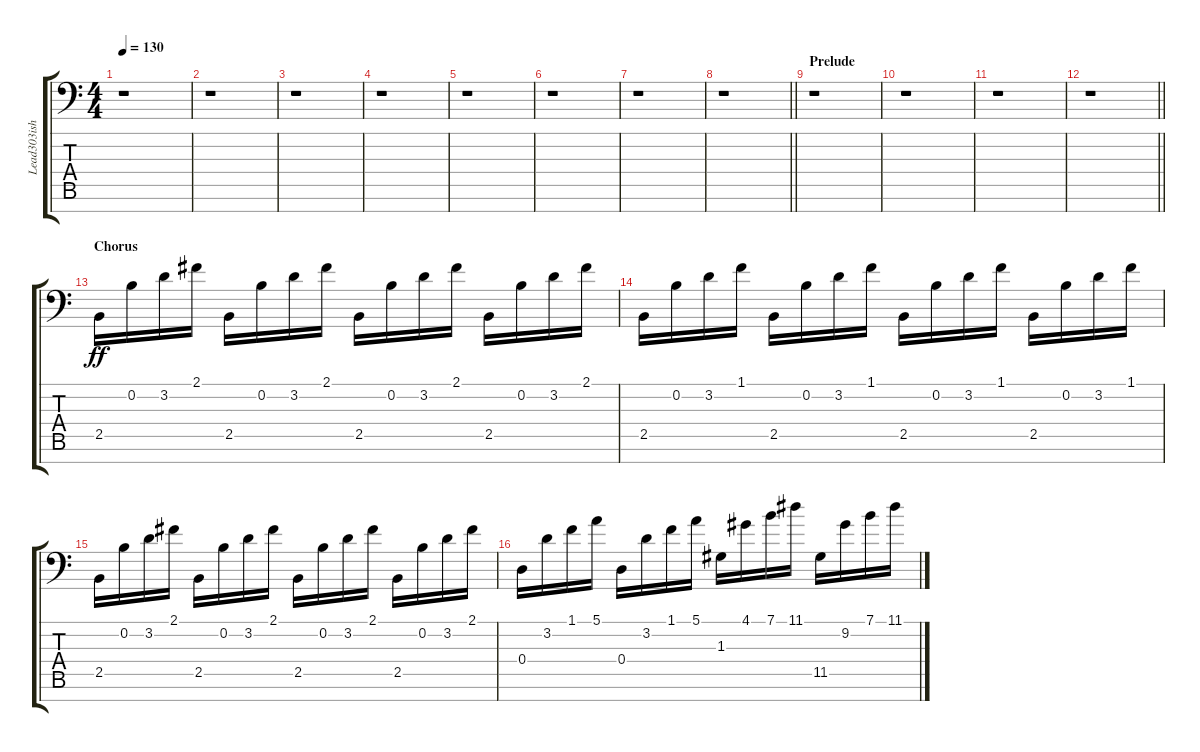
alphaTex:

\track ("Lead303ish" "Lead303ish") {instrument lead8bassandlead}
\staff {score tabs}
\tuning (E4 B3 G3 D3 A2 E2 C-1) {hide}
\ts (4 4)
\tempo 130
\clef f4
\ks c
r.1{dy ff} |
r.1 |
r.1 |
r.1 |
r.1 |
r.1 |
r.1 |
\barLineRight lightlight
r.1 |
\section ("" "Prelude")
r.1 |
r.1 |
r.1 |
\barLineRight lightlight
r.1 |
\section ("" "Chorus")
2.5.16 0.2.16 3.2.16 2.1.16 2.5.16 0.2.16 3.2.16 2.1.16 2.5.16 0.2.16 3.2.16 2.1.16 2.5.16 0.2.16 3.2.16 2.1.16 |
2.5.16 0.2.16 3.2.16 1.1.16 2.5.16 0.2.16 3.2.16 1.1.16 2.5.16 0.2.16 3.2.16 1.1.16 2.5.16 0.2.16 3.2.16 1.1.16 |
2.5.16 0.2.16 3.2.16 2.1.16 2.5.16 0.2.16 3.2.16 2.1.16 2.5.16 0.2.16 3.2.16 2.1.16 2.5.16 0.2.16 3.2.16 2.1.16 |
0.4.16 3.2.16 1.1.16 5.1.16 0.4.16 3.2.16 1.1.16 5.1.16 1.3.16 4.1.16 7.1.16 11.1.16 11.5.16 9.2.16 7.1.16 11.1.16
